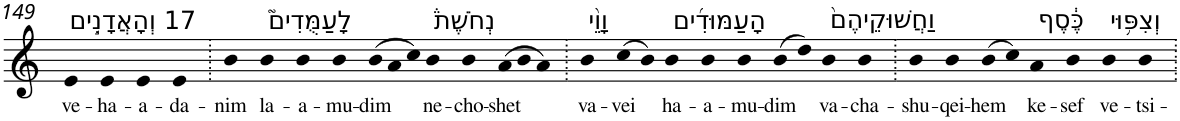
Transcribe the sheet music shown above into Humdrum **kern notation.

**kern	**text
*part1	*part1
*staff1	*staff1
*I"Piano	*
*I'Pno	*
!!LO:PB:g=z
*clefG2	*
*k[]	*
=149	=149
!LO:TX:a:t=17 וְהָאֲדָנִ֣ים	!
!	!LO:LY:b
4e	ve-
!	!LO:LY:b
4e	-ha-
!	!LO:LY:b
4e	-a-
!	!LO:LY:b
4e	-da-
=150.	=150.
!	!LO:LY:b
4b	-nim
!LO:TX:a:t=לָעַמֻּדִים֮	!
!	!LO:LY:b
4b	la-
!	!LO:LY:b
4b	-a-
!	!LO:LY:b
4b	-mu-
*Xtuplet	*
!	!LO:LY:b
(12b	-dim
12a	.
12cc)	.
!LO:TX:a:t=נְחֹשֶׁת֒	!
!	!LO:LY:b
4b	ne-
!	!LO:LY:b
4b	-cho-
!	!LO:LY:b
(12a	-shet
12b	.
12a)	.
=151.	=151.
!LO:TX:a:t=וָוֵ֨י	!
!	!LO:LY:b
4b	va-
!	!LO:LY:b
(8cc	-vei
8b)	.
!LO:TX:a:t=הָעַמּוּדִ֜ים	!
!	!LO:LY:b
4b	ha-
!	!LO:LY:b
4b	-a-
!	!LO:LY:b
4b	-mu-
!	!LO:LY:b
(8b	-dim
8dd)	.
!LO:TX:a:t=וַחֲשׁוּקֵיהֶם֙	!
!	!LO:LY:b
4b	va-
!	!LO:LY:b
4b	-cha-
=152.	=152.
!	!LO:LY:b
4b	-shu-
!	!LO:LY:b
4b	-qei-
!	!LO:LY:b
(8b	-hem
8cc)	.
!LO:TX:a:t=כֶּ֔סֶף	!
!	!LO:LY:b
4a	ke-
!	!LO:LY:b
4b	-sef
!LO:TX:a:t=וְצִפּ֥וּי	!
!	!LO:LY:b
4b	ve-
!	!LO:LY:b
4b	-tsi-
=.	=.
*-	*-
